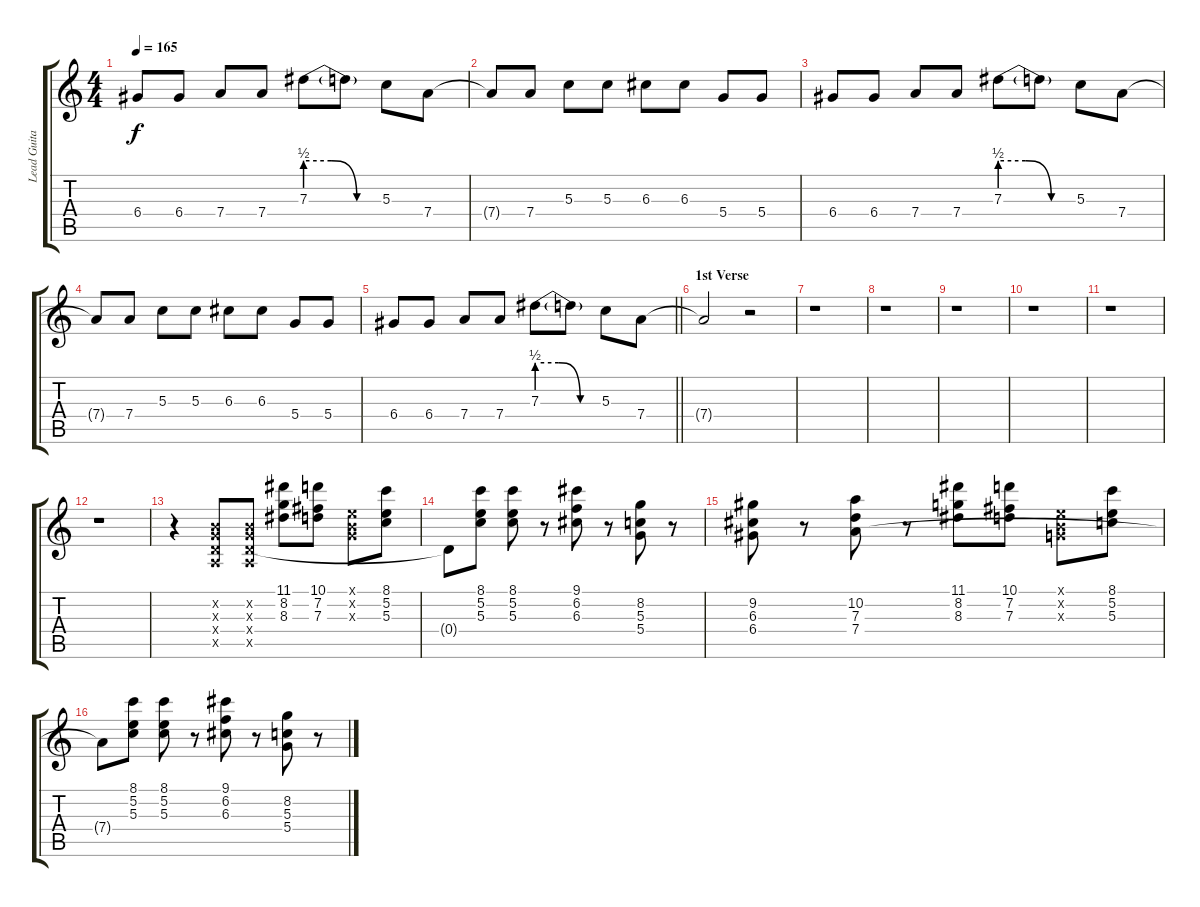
\track ("Lead Guitar (Slash)" "Lead Guita") {instrument overdrivenguitar}
\staff {score tabs}
\tuning (E4 B3 G3 D3 A2 E2) {hide}
\ts (4 4)
\tempo 165
\clef g2
\ks c
6.4.8{dy f} 6.4.8 7.4.8 7.4.8 7.3{be (custom 0 2 20 2 40 0 60 0)}.8 7.3{t}.8 5.3.8 7.4.8 |
7.4{t}.8 7.4.8 5.3.8 5.3.8 6.3.8 6.3.8 5.4.8 5.4.8 |
6.4.8 6.4.8 7.4.8 7.4.8 7.3{be (custom 0 2 20 2 40 0 60 0)}.8 7.3{t}.8 5.3.8 7.4.8 |
7.4{t}.8 7.4.8 5.3.8 5.3.8 6.3.8 6.3.8 5.4.8 5.4.8 |
\barLineRight lightlight
6.4.8 6.4.8 7.4.8 7.4.8 7.3{be (custom 0 2 20 2 40 0 60 0)}.8 7.3{t}.8 5.3.8 7.4.8 |
\section ("" "1st Verse")
7.4{t}.2 r.2 |
r.1 |
r.1 |
r.1 |
r.1 |
r.1 |
r.1 |
r.4 (0.2{x} 0.3{x} 0.4{x} 0.5{x}).8 (0.2{x} 0.3{x} 0.4{x} 0.5{x}).8 (11.1 8.2 8.3).8 (10.1 7.2 7.3).8 (0.1{x} 0.2{x} 0.3{x}).8 (8.1 5.2 5.3).8 |
0.4{t}.8 (8.1 5.2 5.3).8 (8.1 5.2 5.3).8 r.8 (9.1 6.2 6.3).8 r.8 (8.2 5.3 5.4).8 r.8 |
(9.2 6.3 6.4).8 r.8 (10.2 7.3 7.4).8 r.8 (11.1 8.2 8.3).8 (10.1 7.2 7.3).8 (0.1{x} 0.2{x} 0.3{x}).8 (8.1 5.2 5.3).8 |
7.4{t}.8 (8.1 5.2 5.3).8 (8.1 5.2 5.3).8 r.8 (9.1 6.2 6.3).8 r.8 (8.2 5.3 5.4).8 r.8
